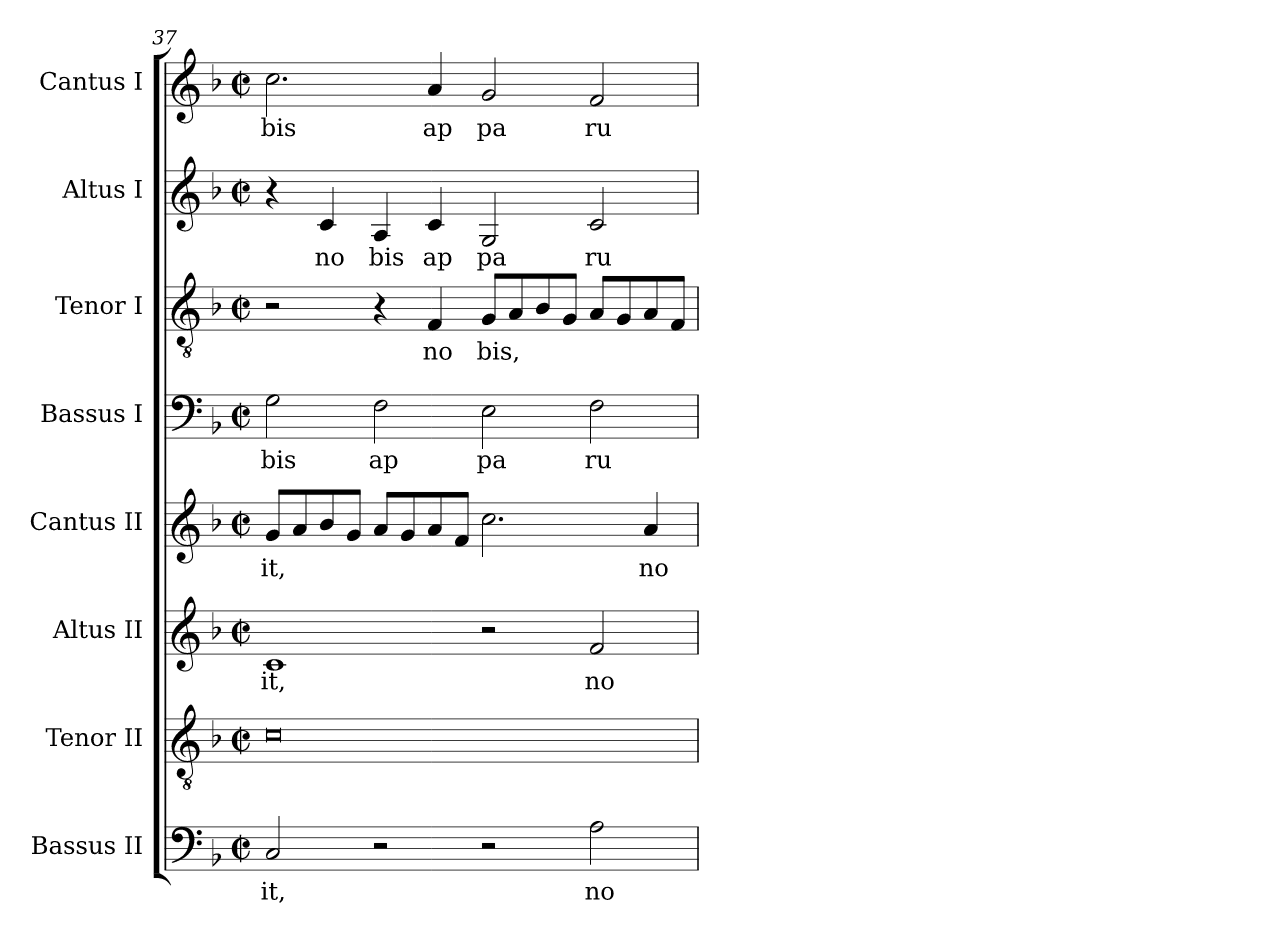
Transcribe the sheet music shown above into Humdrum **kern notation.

**kern	**text	**kern	**kern	**text	**kern	**text	**kern	**text	**kern	**text	**kern	**text	**kern	**text
*part8	*part8	*part7	*part6	*part6	*part5	*part5	*part4	*part4	*part3	*part3	*part2	*part2	*part1	*part1
*staff8	*staff8	*staff7	*staff6	*staff6	*staff5	*staff5	*staff4	*staff4	*staff3	*staff3	*staff2	*staff2	*staff1	*staff1
*I"Bassus II	*	*I"Tenor II	*I"Altus II	*	*I"Cantus II	*	*I"Bassus I	*	*I"Tenor I	*	*I"Altus I	*	*I"Cantus I	*
*clefF4	*	*clefGv2	*clefG2	*	*clefG2	*	*clefF4	*	*clefGv2	*	*clefG2	*	*clefG2	*
*k[b-]	*	*k[b-]	*k[b-]	*	*k[b-]	*	*k[b-]	*	*k[b-]	*	*k[b-]	*	*k[b-]	*
*F:	*	*F:	*F:	*	*F:	*	*F:	*	*F:	*	*F:	*	*F:	*
*M2/2	*	*M2/2	*M2/2	*	*M2/2	*	*M2/2	*	*M2/2	*	*M2/2	*	*M2/2	*
*met(c|)	*	*met(c|)	*met(c|)	*	*met(c|)	*	*met(c|)	*	*met(c|)	*	*met(c|)	*	*met(c|)	*
=37	=37	=37	=37	=37	=37	=37	=37	=37	=37	=37	=37	=37	=37	=37
!	!LO:LY:b:cj	!	!	!LO:LY:b:cj	!	!LO:LY:b:cj	!	!LO:LY:b:cj	!	!	!	!	!	!LO:LY:b:cj
2C/	it,	0c	1c	-it,	8g/L	it,	2G\	bis	2r	.	4r	.	2.cc\	bis
.	.	.	.	.	8a/	.	.	.	.	.	.	.	.	.
!	!	!	!	!	!	!	!	!	!	!	!	!LO:LY:b:cj	!	!
.	.	.	.	.	8b-/	.	.	.	.	.	4c/	no	.	.
.	.	.	.	.	8g/J	.	.	.	.	.	.	.	.	.
!	!	!	!	!	!	!	!	!LO:LY:b:cj	!	!	!	!LO:LY:b:cj	!	!
2r	.	.	.	.	8a/L	.	2F\	ap	4r	.	4A/	bis	.	.
.	.	.	.	.	8g/	.	.	.	.	.	.	.	.	.
!	!	!	!	!	!	!	!	!	!	!LO:LY:b:cj	!	!LO:LY:b:cj	!	!LO:LY:b:cj
.	.	.	.	.	8a/	.	.	.	4F/	no	4c/	ap	4a/	ap
.	.	.	.	.	8f/J	.	.	.	.	.	.	.	.	.
!	!	!	!	!	!	!	!	!LO:LY:b:cj	!	!LO:LY:b	!	!LO:LY:b:cj	!	!LO:LY:b:cj
2r	.	.	2r	.	2.cc\	.	2E\	pa	8G/L	bis,	2G/	pa	2g/	pa
.	.	.	.	.	.	.	.	.	8A/	.	.	.	.	.
.	.	.	.	.	.	.	.	.	8B-/	.	.	.	.	.
.	.	.	.	.	.	.	.	.	8G/J	.	.	.	.	.
!	!LO:LY:b:cj	!	!	!LO:LY:b:cj	!	!	!	!LO:LY:b:cj	!	!	!	!LO:LY:b:cj	!	!LO:LY:b:cj
2A\	no	.	2f/	no-	.	.	2F\	ru	8A/L	.	2c/	ru	2f/	ru
.	.	.	.	.	.	.	.	.	8G/	.	.	.	.	.
!	!	!	!	!	!	!LO:LY:b:cj	!	!	!	!	!	!	!	!
.	.	.	.	.	4a/	no	.	.	8A/	.	.	.	.	.
.	.	.	.	.	.	.	.	.	8F/J	.	.	.	.	.
=	=	=	=	=	=	=	=	=	=	=	=	=	=	=
*-	*-	*-	*-	*-	*-	*-	*-	*-	*-	*-	*-	*-	*-	*-
